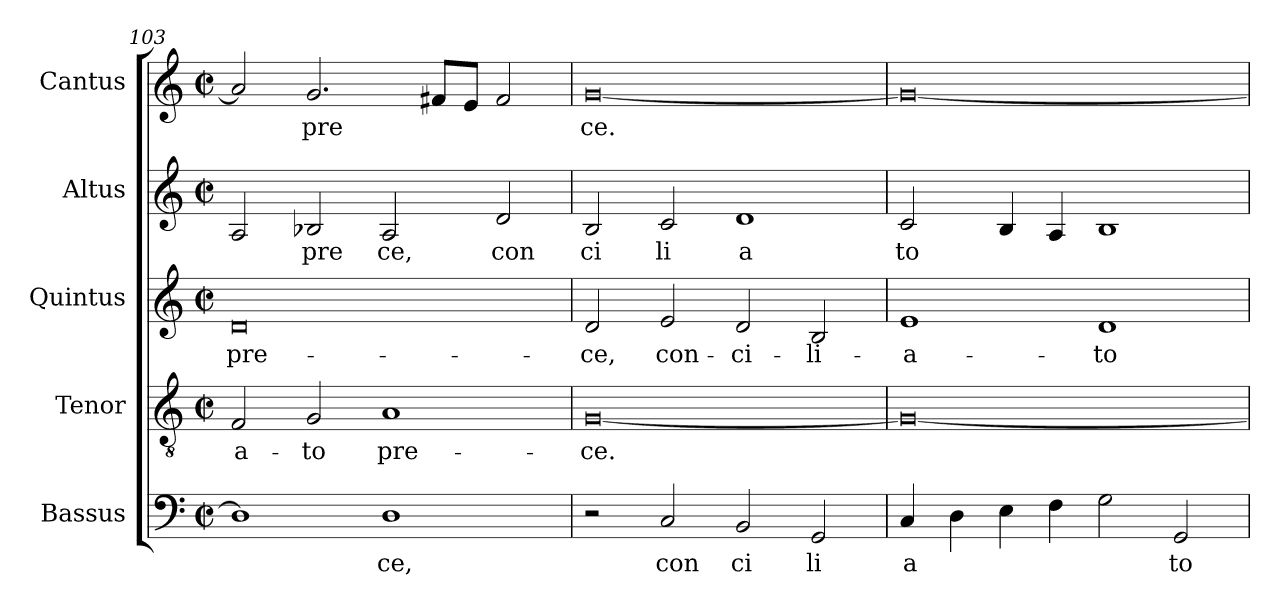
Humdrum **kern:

**kern	**text	**kern	**text	**kern	**text	**kern	**text	**kern	**text
*part5	*part5	*part4	*part4	*part3	*part3	*part2	*part2	*part1	*part1
*staff5	*staff5	*staff4	*staff4	*staff3	*staff3	*staff2	*staff2	*staff1	*staff1
*I"Bassus	*	*I"Tenor	*	*I"Quintus	*	*I"Altus	*	*I"Cantus	*
*clefF4	*	*clefGv2	*	*clefG2	*	*clefG2	*	*clefG2	*
*k[]	*	*k[]	*	*k[]	*	*k[]	*	*k[]	*
*C:	*	*C:	*	*C:	*	*C:	*	*C:	*
*M2/2	*	*M2/2	*	*M2/2	*	*M2/2	*	*M2/2	*
*met(c|)	*	*met(c|)	*	*met(c|)	*	*met(c|)	*	*met(c|)	*
=103	=103	=103	=103	=103	=103	=103	=103	=103	=103
!	!LO:LY:b:cj	!	!LO:LY:b:cj	!	!LO:LY:b:cj	!	!LO:LY:b:cj	!	!LO:LY:b:cj
1D]	.	2F/	-a-	0d	pre-	2A/	.	2a/]	.
!	!	!	!LO:LY:b:cj	!	!	!	!LO:LY:b:cj	!	!LO:LY:b:cj
.	.	2G/	-to	.	.	2B-X/	pre	2.g/	pre
!	!LO:LY:b:cj	!	!LO:LY:b:cj	!	!	!	!LO:LY:b:cj	!	!
1D	ce,	1A	pre-	.	.	2A/	ce,	.	.
!	!	!	!	!	!	!	!	!	!LO:LY:b:cj
.	.	.	.	.	.	.	.	8f#/L	.
!	!	!	!	!	!	!	!	!	!LO:LY:b:cj
.	.	.	.	.	.	.	.	8e/J	.
!	!	!	!	!	!	!	!LO:LY:b:cj	!	!LO:LY:b:cj
.	.	.	.	.	.	2d/	con	2f#/	.
=104	=104	=104	=104	=104	=104	=104	=104	=104	=104
!	!	!	!LO:LY:b:cj	!	!LO:LY:b:cj	!	!LO:LY:b:cj	!	!LO:LY:b:cj
2r	.	[<0G	-ce.	2d/	-ce,	2B/	ci	[<0g	ce.
!	!LO:LY:b:cj	!	!	!	!LO:LY:b:cj	!	!LO:LY:b:cj	!	!
2C/	con	.	.	2e/	con-	2c/	li	.	.
!	!LO:LY:b:cj	!	!	!	!LO:LY:b:cj	!	!LO:LY:b:cj	!	!
2BB/	ci	.	.	2d/	-ci-	1d	a	.	.
!	!LO:LY:b:cj	!	!	!	!LO:LY:b:cj	!	!	!	!
2GG/	li	.	.	2B/	-li-	.	.	.	.
=105	=105	=105	=105	=105	=105	=105	=105	=105	=105
!	!LO:LY:b:cj	!	!LO:LY:b:cj	!	!LO:LY:b:cj	!	!LO:LY:b:cj	!	!LO:LY:b:cj
4C/	a	0G_<	.	1e	-a-	2c/	to	0g_<	.
!	!LO:LY:b:cj	!	!	!	!	!	!	!	!
4D\	.	.	.	.	.	.	.	.	.
!	!LO:LY:b:cj	!	!	!	!	!	!LO:LY:b:cj	!	!
4E\	.	.	.	.	.	4B/	.	.	.
!	!LO:LY:b:cj	!	!	!	!	!	!LO:LY:b:cj	!	!
4F\	.	.	.	.	.	4A/	.	.	.
!	!LO:LY:b:cj	!	!	!	!LO:LY:b:cj	!	!LO:LY:b:cj	!	!
2G\	.	.	.	1d	-to	1B	.	.	.
!	!LO:LY:b:cj	!	!	!	!	!	!	!	!
2GG/	to	.	.	.	.	.	.	.	.
=	=	=	=	=	=	=	=	=	=
*-	*-	*-	*-	*-	*-	*-	*-	*-	*-
